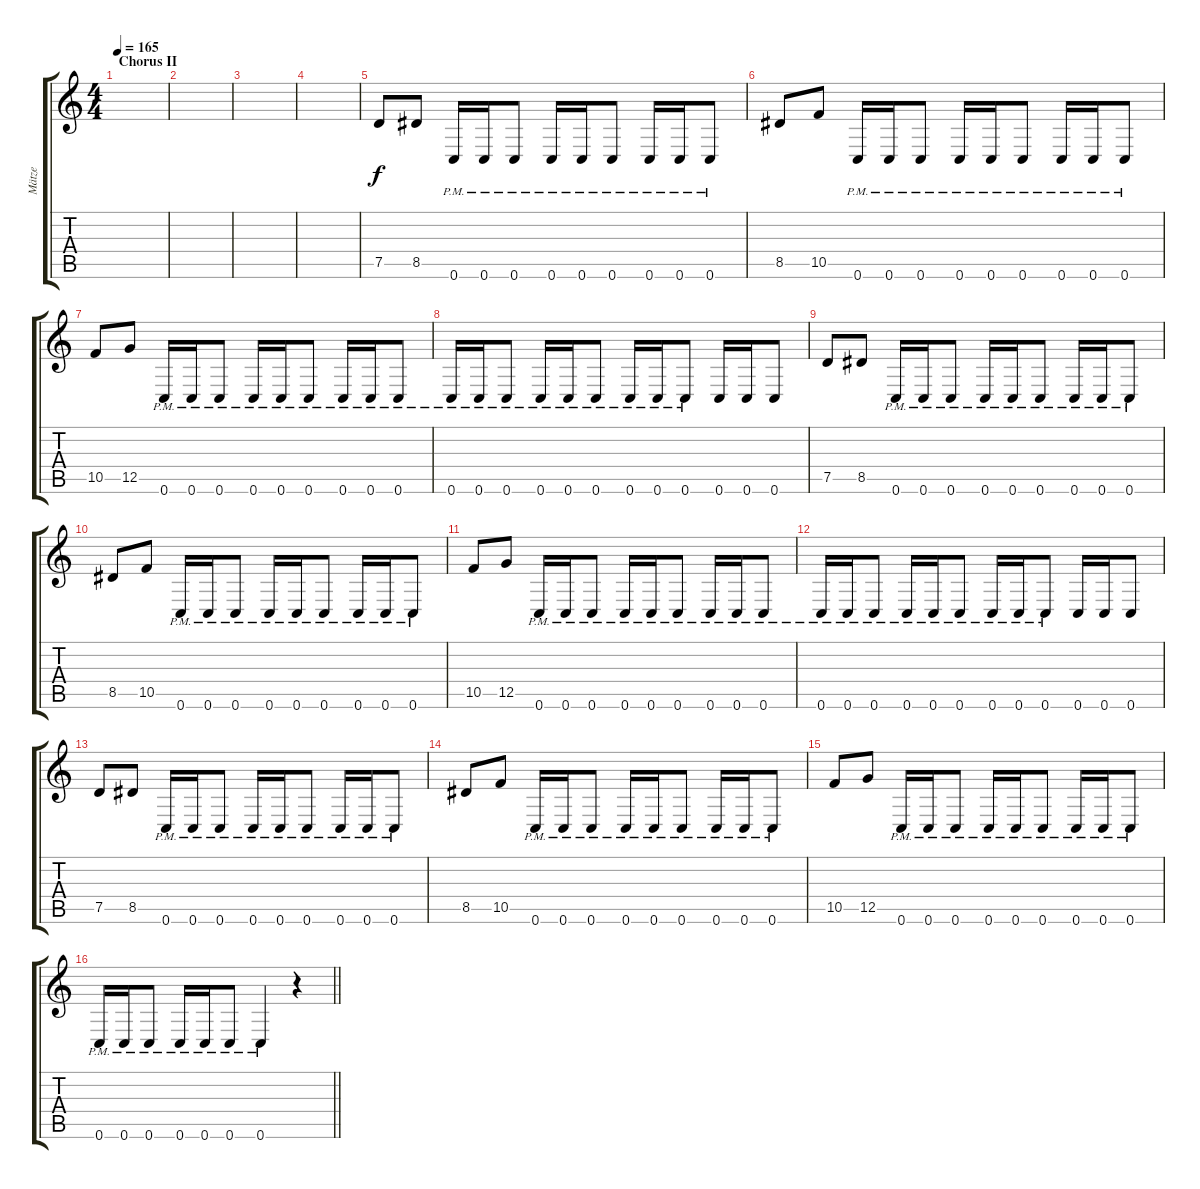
\track ("Mätze" "Mätze") {instrument distortionguitar}
\staff {score tabs}
\tuning (D4 A3 F3 C3 G2 C2) {hide}
\ts (4 4)
\section ("" "Chorus II")
\tempo 165
\clef g2
\ks c
|
|
|
|
7.5.8 8.5.8 0.6{pm}.16 0.6{pm}.16 0.6{pm}.8 0.6{pm}.16 0.6{pm}.16 0.6{pm}.8 0.6{pm}.16 0.6{pm}.16 0.6{pm}.8 |
8.5.8 10.5.8 0.6{pm}.16 0.6{pm}.16 0.6{pm}.8 0.6{pm}.16 0.6{pm}.16 0.6{pm}.8 0.6{pm}.16 0.6{pm}.16 0.6{pm}.8 |
10.5.8 12.5.8 0.6{pm}.16 0.6{pm}.16 0.6{pm}.8 0.6{pm}.16 0.6{pm}.16 0.6{pm}.8 0.6{pm}.16 0.6{pm}.16 0.6{pm}.8 |
0.6{pm}.16 0.6{pm}.16 0.6{pm}.8 0.6{pm}.16 0.6{pm}.16 0.6{pm}.8 0.6{pm}.16 0.6{pm}.16 0.6{pm}.8 0.6.16 0.6.16 0.6.8 |
7.5.8 8.5.8 0.6{pm}.16 0.6{pm}.16 0.6{pm}.8 0.6{pm}.16 0.6{pm}.16 0.6{pm}.8 0.6{pm}.16 0.6{pm}.16 0.6{pm}.8 |
8.5.8 10.5.8 0.6{pm}.16 0.6{pm}.16 0.6{pm}.8 0.6{pm}.16 0.6{pm}.16 0.6{pm}.8 0.6{pm}.16 0.6{pm}.16 0.6{pm}.8 |
10.5.8 12.5.8 0.6{pm}.16 0.6{pm}.16 0.6{pm}.8 0.6{pm}.16 0.6{pm}.16 0.6{pm}.8 0.6{pm}.16 0.6{pm}.16 0.6{pm}.8 |
0.6{pm}.16 0.6{pm}.16 0.6{pm}.8 0.6{pm}.16 0.6{pm}.16 0.6{pm}.8 0.6{pm}.16 0.6{pm}.16 0.6{pm}.8 0.6.16 0.6.16 0.6.8 |
7.5.8 8.5.8 0.6{pm}.16 0.6{pm}.16 0.6{pm}.8 0.6{pm}.16 0.6{pm}.16 0.6{pm}.8 0.6{pm}.16 0.6{pm}.16 0.6{pm}.8 |
8.5.8 10.5.8 0.6{pm}.16 0.6{pm}.16 0.6{pm}.8 0.6{pm}.16 0.6{pm}.16 0.6{pm}.8 0.6{pm}.16 0.6{pm}.16 0.6{pm}.8 |
10.5.8 12.5.8 0.6{pm}.16 0.6{pm}.16 0.6{pm}.8 0.6{pm}.16 0.6{pm}.16 0.6{pm}.8 0.6{pm}.16 0.6{pm}.16 0.6{pm}.8 |
\barLineRight lightlight
0.6{pm}.16 0.6{pm}.16 0.6{pm}.8 0.6{pm}.16 0.6{pm}.16 0.6{pm}.8 0.6{pm}.4 r.4
